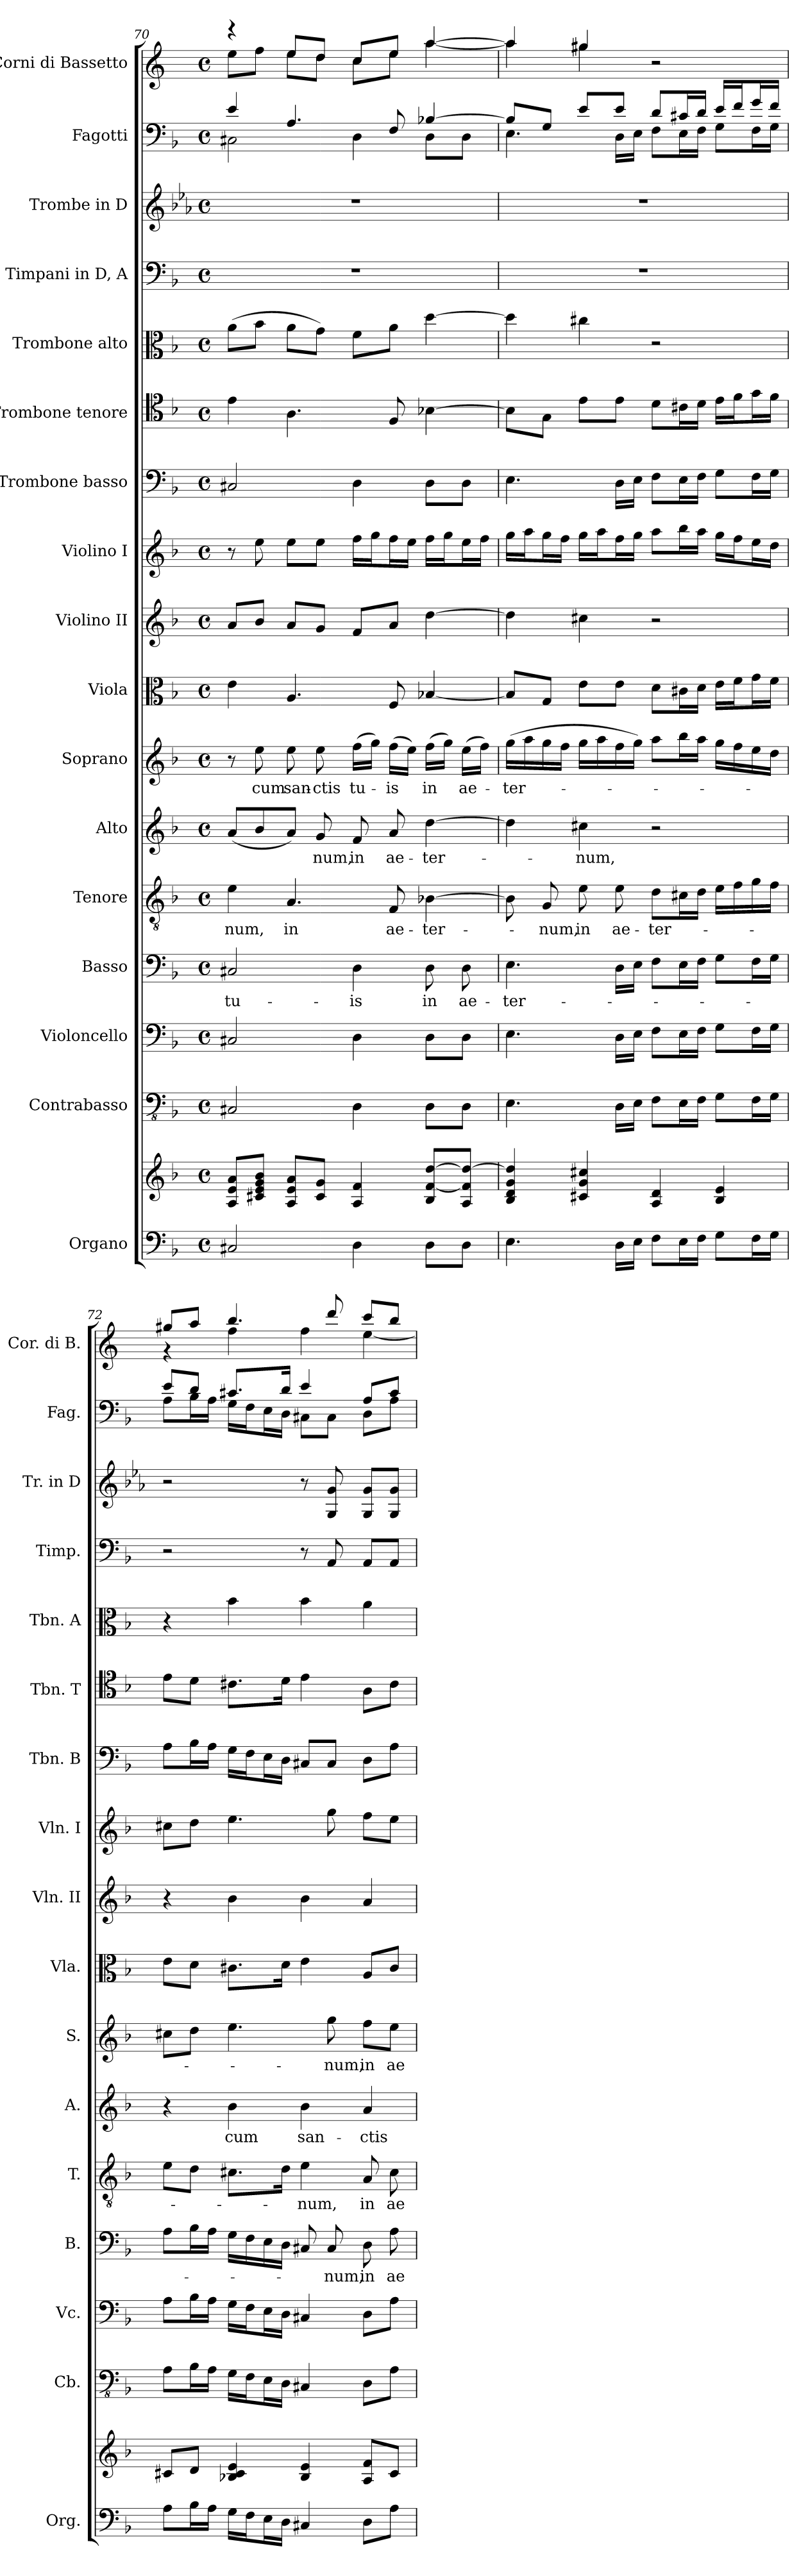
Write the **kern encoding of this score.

**kern	**kern	**kern	**kern	**kern	**text	**kern	**text	**kern	**text	**kern	**text	**kern	**kern	**kern	**kern	**kern	**kern	**kern	**kern	**kern	**kern
*part17	*part17	*part16	*part15	*part14	*part14	*part13	*part13	*part12	*part12	*part11	*part11	*part10	*part9	*part8	*part7	*part6	*part5	*part4	*part3	*part2	*part1
*staff18	*staff17	*staff16	*staff15	*staff14	*staff14	*staff13	*staff13	*staff12	*staff12	*staff11	*staff11	*staff10	*staff9	*staff8	*staff7	*staff6	*staff5	*staff4	*staff3	*staff2	*staff1
*I"Organo	*	*I"Contrabasso	*I"Violoncello	*I"Basso	*	*I"Tenore	*	*I"Alto	*	*I"Soprano	*	*I"Viola	*I"Violino II	*I"Violino I	*I"Trombone basso	*I"Trombone tenore	*I"Trombone alto	*I"Timpani in D, A	*I"Trombe in D	*I"Fagotti	*I"Corni di Bassetto
*I'Org.	*	*I'Cb.	*I'Vc.	*I'B.	*	*I'T.	*	*I'A.	*	*I'S.	*	*I'Vla.	*I'Vln. II	*I'Vln. I	*I'Tbn. B	*I'Tbn. T	*I'Tbn. A	*I'Timp.	*I'Tr. in D	*I'Fag.	*I'Cor. di B.
*clefF4	*clefG2	*clefFv4	*clefF4	*clefF4	*	*clefGv2	*	*clefG2	*	*clefG2	*	*clefC3	*clefG2	*clefG2	*clefF4	*clefC4	*clefC3	*clefF4	*clefG2	*clefF4	*clefG2
*	*	*	*	*	*	*	*	*	*	*	*	*	*	*	*	*	*	*	*ITrd-1c-2	*	*ITrd4c7
*k[b-]	*k[b-]	*k[b-]	*k[b-]	*k[b-]	*	*k[b-]	*	*k[b-]	*	*k[b-]	*	*k[b-]	*k[b-]	*k[b-]	*k[b-]	*k[b-]	*k[b-]	*k[b-]	*k[b-]	*k[b-]	*k[b-]
*M4/4	*M4/4	*M4/4	*M4/4	*M4/4	*	*M4/4	*	*M4/4	*	*M4/4	*	*M4/4	*M4/4	*M4/4	*M4/4	*M4/4	*M4/4	*M4/4	*M4/4	*M4/4	*M4/4
*met(c)	*met(c)	*met(c)	*met(c)	*met(c)	*	*met(c)	*	*met(c)	*	*met(c)	*	*met(c)	*met(c)	*met(c)	*met(c)	*met(c)	*met(c)	*met(c)	*met(c)	*met(c)	*met(c)
=70	=70	=70	=70	=70	=70	=70	=70	=70	=70	=70	=70	=70	=70	=70	=70	=70	=70	=70	=70	=70	=70
!	!	!	!	!	!LO:LY:b	!	!LO:LY:b	!	!	!	!	!	!	!	!	!	!	!	!	!	!
*	*	*	*	*	*	*	*	*	*	*	*	*	*	*	*	*	*	*	*	*^	*^
2C#X/	8A/ 8e/ 8a/L	2CC#X/	2C#X/	2C#X/	-tu-	4e\	-num,	(<8a/L	.	8r	.	4e\	8a/L	8r	2C#X/	4e\	(>8a\L	1r	1r	4e/	2C#X\	4r	8a\L
!	!	!	!	!	!	!	!	!	!	!	!LO:LY:b	!	!	!	!	!	!	!	!	!	!	!	!
.	8c#X/ 8e/ 8g/ 8b-/J	.	.	.	.	.	.	8b-/	.	8ee\	cum	.	8b-/J	8ee\	.	.	8b-\J	.	.	.	.	.	8b-\J
!	!	!	!	!	!	!	!LO:LY:b	!	!	!	!LO:LY:b	!	!	!	!	!	!	!	!	!	!	!	!
.	8A/ 8e/ 8a/L	.	.	.	.	4.A/	in	8a/J)	.	8ee\	san-	4.A/	8a/L	8ee\L	.	4.A\	8a\L	.	.	4.A/	.	8a/L	8a\L
!	!	!	!	!	!	!	!	!	!LO:LY:b	!	!LO:LY:b	!	!	!	!	!	!	!	!	!	!	!	!
.	8c#/ 8g/J	.	.	.	.	.	.	8g/	num,	8ee\	-ctis	.	8g/J	8ee\J	.	.	8g\J)	.	.	.	.	8g/J	8g\J
!	!	!	!	!	!LO:LY:b	!	!	!	!LO:LY:b	!	!LO:LY:b	!	!	!	!	!	!	!	!	!	!	!	!
4D\	4A/ 4f/	4DD\	4D\	4D\	-is	.	.	8f/	in	(>16ff\LL	tu-	.	8f/L	16ff\LL	4D\	.	8f\L	.	.	.	4D\	8f/L	8f\L
.	.	.	.	.	.	.	.	.	.	16gg\JJ)	.	.	.	16gg\J	.	.	.	.	.	.	.	.	.
!	!	!	!	!	!	!	!LO:LY:b	!	!LO:LY:b	!	!LO:LY:b	!	!	!	!	!	!	!	!	!	!	!	!
.	.	.	.	.	.	8F/	ae-	8a/	ae-	(>16ff\LL	-is	8F/	8a/J	16ff\L	.	8F/	8a\J	.	.	8F/	.	8a/J	8a\J
.	.	.	.	.	.	.	.	.	.	16ee\JJ)	.	.	.	16ee\JJ	.	.	.	.	.	.	.	.	.
!	!	!	!	!	!LO:LY:b	!	!LO:LY:b	!	!LO:LY:b	!	!LO:LY:b	!	!	!	!	!	!	!	!	!	!	!	!
8D\L	8B-/ [8f/ [8dd/L	8DD\L	8D\L	8D\	in	[4B-X\	-ter-	[4dd\	-ter-	(>16ff\LL	in	[4B-X/	[4dd\	16ff\LL	8D\L	[4B-X\	[4dd\	.	.	[4B-X/	8D\L	[4dd/	[4dd\
.	.	.	.	.	.	.	.	.	.	16gg\JJ)	.	.	.	16gg\J	.	.	.	.	.	.	.	.	.
!	!	!	!	!	!LO:LY:b	!	!	!	!	!	!LO:LY:b	!	!	!	!	!	!	!	!	!	!	!	!
8D\J	8A/ 8f]/ 8dd_/J	8DD\J	8D\J	8D\	ae-	.	.	.	.	(>16ee\LL	ae-	.	.	16ee\L	8D\J	.	.	.	.	.	8D\J	.	.
.	.	.	.	.	.	.	.	.	.	16ff\JJ)	.	.	.	16ff\JJ	.	.	.	.	.	.	.	.	.
=71	=71	=71	=71	=71	=71	=71	=71	=71	=71	=71	=71	=71	=71	=71	=71	=71	=71	=71	=71	=71	=71	=71	=71
!	!	!	!	!	!LO:LY:b	!	!	!	!	!	!LO:LY:b	!	!	!	!	!	!	!	!	!	!	!	!
4.E\	4B-/ 4d/ 4g/ 4dd/]	4.EE\	4.E\	4.E\	-ter-	8B-\]	.	4dd\]	.	(>16gg\LL	-ter-	8B-/L]	4dd\]	16gg\LL	4.E\	8B-\L]	4dd\]	1r	1r	8B-/L]	4.E\	4dd/]	4dd\]
.	.	.	.	.	.	.	.	.	.	16aa\	.	.	.	16aa\J	.	.	.	.	.	.	.	.	.
!	!	!	!	!	!	!	!LO:LY:b	!	!	!	!	!	!	!	!	!	!	!	!	!	!	!	!
.	.	.	.	.	.	8G/	-num,	.	.	16gg\	.	8G/J	.	16gg\L	.	8G\J	.	.	.	8G/J	.	.	.
.	.	.	.	.	.	.	.	.	.	16ff\JJ	.	.	.	16ff\JJ	.	.	.	.	.	.	.	.	.
!	!	!	!	!	!	!	!LO:LY:b	!	!LO:LY:b	!	!	!	!	!	!	!	!	!	!	!	!	!	!
.	4c#X/ 4g/ 4cc#X/	.	.	.	.	8e\	in	4cc#X\	-num,	16gg\LL	.	8e\L	4cc#X\	16gg\LL	.	8e\L	4cc#X\	.	.	8e/L	.	4cc#X/	4cc#\
.	.	.	.	.	.	.	.	.	.	16aa\	.	.	.	16aa\J	.	.	.	.	.	.	.	.	.
!	!	!	!	!	!	!	!LO:LY:b	!	!	!	!	!	!	!	!	!	!	!	!	!	!	!	!
16D\LL	.	16DD\LL	16D\LL	16D\LL	.	8e\	ae-	.	.	16ff\	.	8e\J	.	16ff\L	16D\LL	8e\J	.	.	.	8e/J	16D\LL	.	.
16E\JJ	.	16EE\JJ	16E\JJ	16E\JJ	.	.	.	.	.	16gg\JJ)	.	.	.	16gg\JJ	16E\JJ	.	.	.	.	.	16E\JJ	.	.
!	!	!	!	!	!	!	!LO:LY:b	!	!	!	!	!	!	!	!	!	!	!	!	!	!	!	!
8F\L	4A/ 4d/	8FF\L	8F\L	8F\L	.	8d\L	-ter-	2r	.	8aa\L	.	8d\L	2r	8aa\L	8F\L	8d\L	2r	.	.	8d/L	8F\L	2r	2ryy
16E\L	.	16EE\L	16E\L	16E\L	.	16c#X\L	.	.	.	16bb-\L	.	16c#X\L	.	16bb-\L	16E\L	16c#X\L	.	.	.	16c#X/L	16E\L	.	.
16F\JJ	.	16FF\JJ	16F\JJ	16F\JJ	.	16d\JJ	.	.	.	16aa\JJ	.	16d\JJ	.	16aa\JJ	16F\JJ	16d\JJ	.	.	.	16d/JJ	16F\JJ	.	.
8G\L	4B-/ 4e/	8GG\L	8G\L	8G\L	.	16e\LL	.	.	.	16gg\LL	.	16e\LL	.	16gg\LL	8G\L	16e\LL	.	.	.	16e/LL	8G\L	.	.
.	.	.	.	.	.	16f\	.	.	.	16ff\	.	16f\J	.	16ff\J	.	16f\J	.	.	.	16f/J	.	.	.
16F\L	.	16FF\L	16F\L	16F\L	.	16g\	.	.	.	16ee\	.	16g\L	.	16ee\L	16F\L	16g\L	.	.	.	16g/L	16F\L	.	.
16G\JJ	.	16GG\JJ	16G\JJ	16G\JJ	.	16f\JJ	.	.	.	16dd\JJ	.	16f\JJ	.	16dd\JJ	16G\JJ	16f\JJ	.	.	.	16f/JJ	16G\JJ	.	.
=72	=72	=72	=72	=72	=72	=72	=72	=72	=72	=72	=72	=72	=72	=72	=72	=72	=72	=72	=72	=72	=72	=72	=72
8A\L	8c#X/L	8AA\L	8A\L	8A\L	.	8e\L	.	4r	.	8cc#X\L	.	8e\L	4r	8cc#X\L	8A\L	8e\L	4r	2r	2r	8e/L	8A\L	8cc#X/L	4r
16B-\L	8d/J	16BB-\L	16B-\L	16B-\L	.	8d\J	.	.	.	8dd\J	.	8d\J	.	8dd\J	16B-\L	8d\J	.	.	.	8d/J	16B-\L	8dd/J	.
16A\JJ	.	16AA\JJ	16A\JJ	16A\JJ	.	.	.	.	.	.	.	.	.	.	16A\JJ	.	.	.	.	.	16A\JJ	.	.
!	!	!	!	!	!	!	!	!	!LO:LY:b	!	!	!	!	!	!	!	!	!	!	!	!	!	!
16G\LL	4B-X/ 4c#/ 4e/	16GG\LL	16G\LL	16G\LL	.	8.c#X\L	.	4b-\	cum	4.ee\	.	8.c#X\L	4b-\	4.ee\	16G\LL	8.c#X\L	4b-\	.	.	8.c#X/L	16G\LL	4.ee/	4b-\
16F\J	.	16FF\J	16F\J	16F\	.	.	.	.	.	.	.	.	.	.	16F\J	.	.	.	.	.	16F\J	.	.
16E\L	.	16EE\L	16E\L	16E\	.	.	.	.	.	.	.	.	.	.	16E\L	.	.	.	.	.	16E\L	.	.
16D\JJ	.	16DD\JJ	16D\JJ	16D\JJ	.	16d\Jk	.	.	.	.	.	16d\Jk	.	.	16D\JJ	16d\Jk	.	.	.	16d/Jk	16D\JJ	.	.
!	!	!	!	!	!	!	!LO:LY:b	!	!LO:LY:b	!	!	!	!	!	!	!	!	!	!	!	!	!	!
4C#X/	4B-/ 4e/	4CC#X/	4C#X/	8C#X/	.	4e\	-num,	4b-\	san-	.	.	4e\	4b-\	.	8C#X/L	4e\	4b-\	8r	8r	4e/	8C#X\L	.	4b-\
!	!	!	!	!	!LO:LY:b	!	!	!	!	!	!LO:LY:b	!	!	!	!	!	!	!	!	!	!	!	!
.	.	.	.	8C#/	num,	.	.	.	.	8gg\	-num,	.	.	8gg\	8C#/J	.	.	8AA/	8A/ 8a/	.	8C#\J	8gg/	.
!	!	!	!	!	!LO:LY:b	!	!LO:LY:b	!	!LO:LY:b	!	!LO:LY:b	!	!	!	!	!	!	!	!	!	!	!	!
8D\L	8A/ 8f/L	8DD\L	8D\L	8D\	-in	8A/	in	4a/	-ctis	8ff\L	in	8A/L	4a/	8ff\L	8D\L	8A\L	4a\	8AA/L	8A/ 8a/L	8A/L	8D\L	8ff/L	[4a\
!	!	!	!	!	!LO:LY:b	!	!LO:LY:b	!	!	!	!LO:LY:b	!	!	!	!	!	!	!	!	!	!	!	!
8A\J	8c#/J	8AA\J	8A\J	8A\	ae-	8c#\	ae-	.	.	8ee\J	ae-	8c#/J	.	8ee\J	8A\J	8c#\J	.	8AA/J	8A/ 8a/J	8c#/J	8A\J	8ee/J	.
*	*	*	*	*	*	*	*	*	*	*	*	*	*	*	*	*	*	*	*	*v	*v	*	*
*	*	*	*	*	*	*	*	*	*	*	*	*	*	*	*	*	*	*	*	*	*v	*v
=	=	=	=	=	=	=	=	=	=	=	=	=	=	=	=	=	=	=	=	=	=
*-	*-	*-	*-	*-	*-	*-	*-	*-	*-	*-	*-	*-	*-	*-	*-	*-	*-	*-	*-	*-	*-
